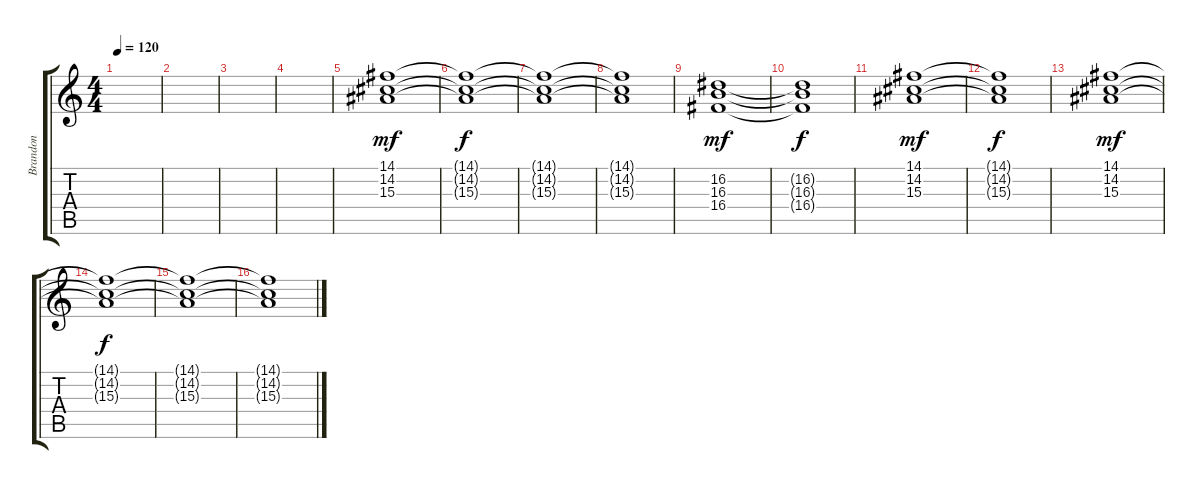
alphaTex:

\track ("Brandon" "Brandon") {instrument acousticgrandpiano}
\staff {score tabs}
\tuning (E4 B3 G3 D3 A2 E2) {hide}
\ts (4 4)
\tempo 120
\clef g2
\ks c
|
|
|
|
(14.1 14.2 15.3).1{dy mf volume 12 instrument stringensemble1} |
(14.1{t} 14.2{t} 15.3{t}).1{dy f} |
(14.1{t} 14.2{t} 15.3{t}).1 |
(14.1{t} 14.2{t} 15.3{t}).1 |
(16.2 16.3 16.4).1{dy mf} |
(16.2{t} 16.3{t} 16.4{t}).1{dy f} |
(14.1 14.2 15.3).1{dy mf} |
(14.1{t} 14.2{t} 15.3{t}).1{dy f} |
(14.1 14.2 15.3).1{dy mf volume 9 instrument stringensemble1} |
(14.1{t} 14.2{t} 15.3{t}).1{dy f} |
(14.1{t} 14.2{t} 15.3{t}).1 |
(14.1{t} 14.2{t} 15.3{t}).1
